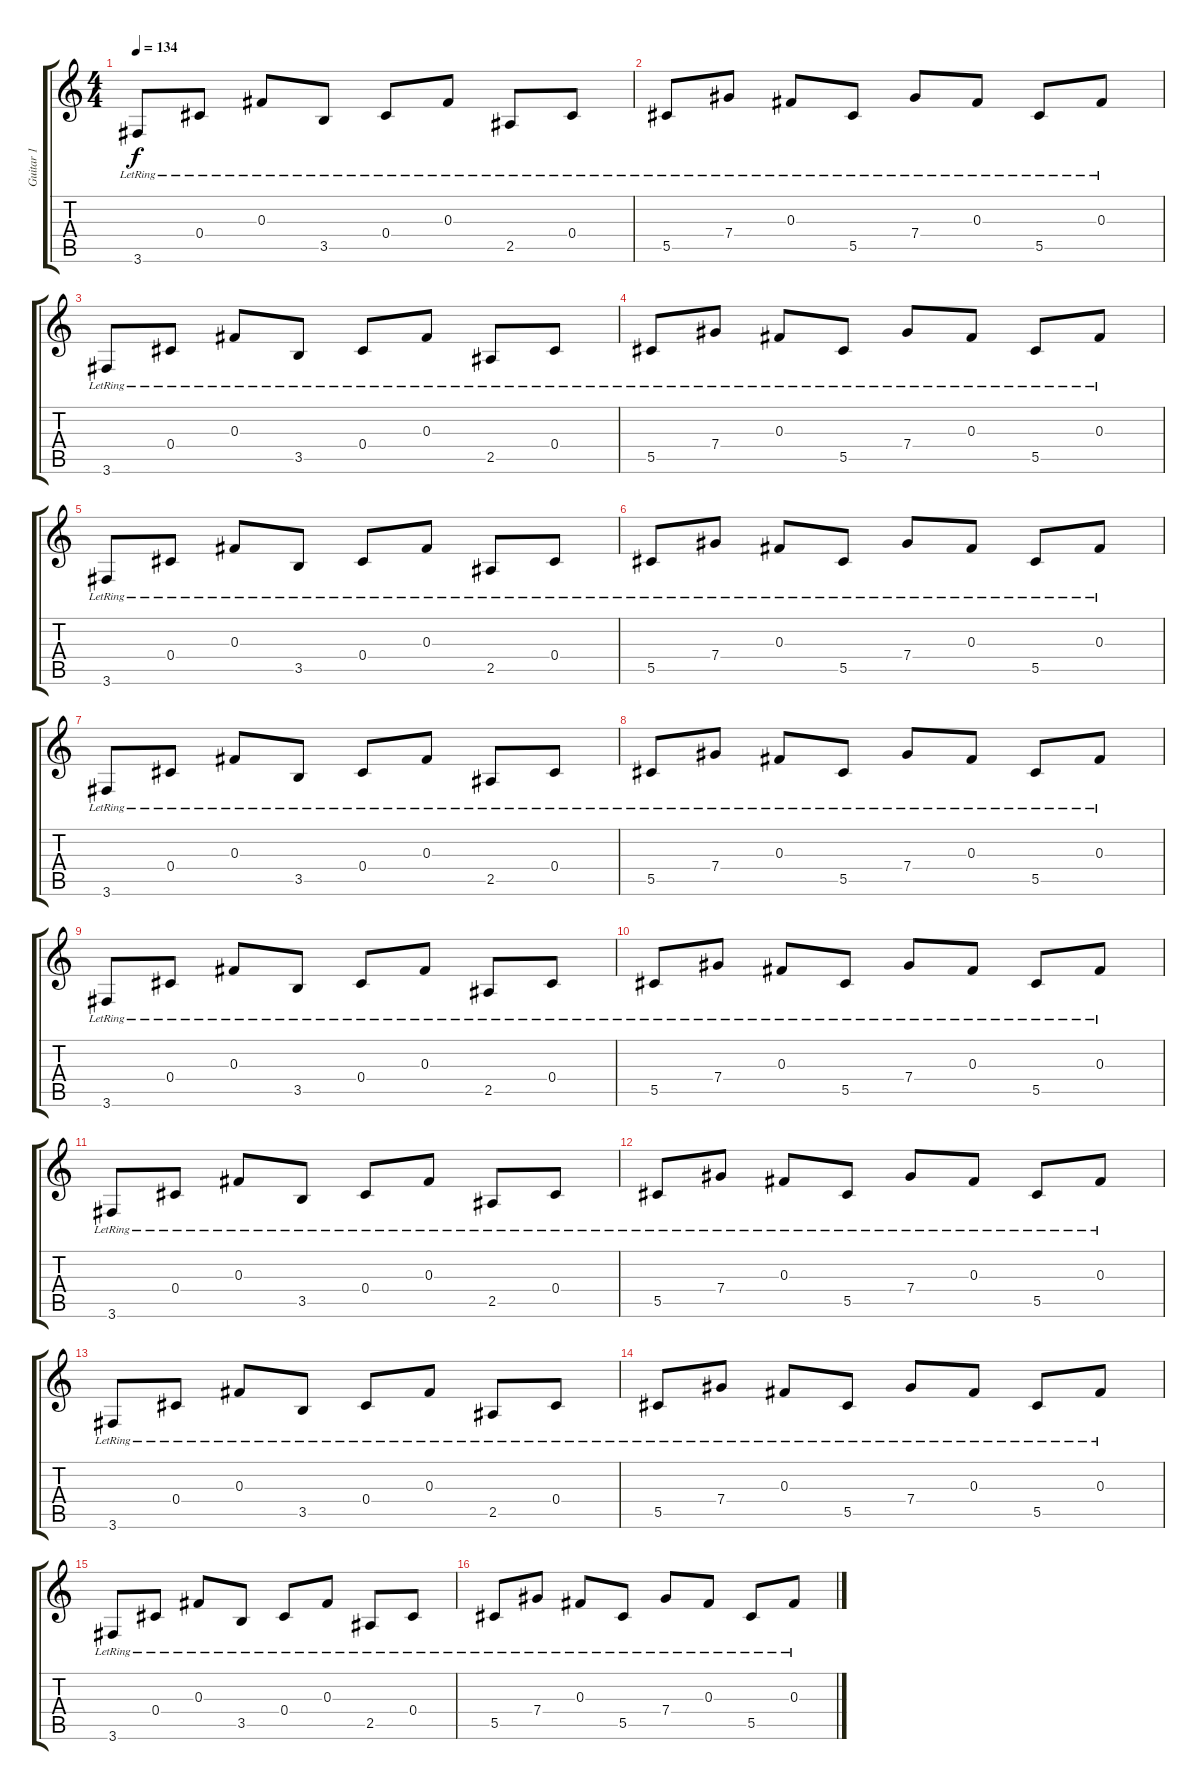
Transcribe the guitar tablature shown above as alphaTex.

\track ("Guitar 1" "Guitar 1") {instrument acousticguitarsteel}
\staff {score tabs}
\tuning (Eb4 Bb3 Gb3 Db3 Ab2 Eb2) {hide}
\ts (4 4)
\tempo 134
\clef g2
\ks c
3.6{lr}.8{dy f} 0.4{lr}.8 0.3{lr}.8 3.5{lr}.8 0.4{lr}.8 0.3{lr}.8 2.5{lr}.8 0.4{lr}.8 |
5.5{lr}.8 7.4{lr}.8 0.3{lr}.8 5.5{lr}.8 7.4{lr}.8 0.3{lr}.8 5.5{lr}.8 0.3{lr}.8 |
3.6{lr}.8 0.4{lr}.8 0.3{lr}.8 3.5{lr}.8 0.4{lr}.8 0.3{lr}.8 2.5{lr}.8 0.4{lr}.8 |
5.5{lr}.8 7.4{lr}.8 0.3{lr}.8 5.5{lr}.8 7.4{lr}.8 0.3{lr}.8 5.5{lr}.8 0.3{lr}.8 |
3.6{lr}.8 0.4{lr}.8 0.3{lr}.8 3.5{lr}.8 0.4{lr}.8 0.3{lr}.8 2.5{lr}.8 0.4{lr}.8 |
5.5{lr}.8 7.4{lr}.8 0.3{lr}.8 5.5{lr}.8 7.4{lr}.8 0.3{lr}.8 5.5{lr}.8 0.3{lr}.8 |
3.6{lr}.8 0.4{lr}.8 0.3{lr}.8 3.5{lr}.8 0.4{lr}.8 0.3{lr}.8 2.5{lr}.8 0.4{lr}.8 |
5.5{lr}.8 7.4{lr}.8 0.3{lr}.8 5.5{lr}.8 7.4{lr}.8 0.3{lr}.8 5.5{lr}.8 0.3{lr}.8 |
3.6{lr}.8 0.4{lr}.8 0.3{lr}.8 3.5{lr}.8 0.4{lr}.8 0.3{lr}.8 2.5{lr}.8 0.4{lr}.8 |
5.5{lr}.8 7.4{lr}.8 0.3{lr}.8 5.5{lr}.8 7.4{lr}.8 0.3{lr}.8 5.5{lr}.8 0.3{lr}.8 |
3.6{lr}.8 0.4{lr}.8 0.3{lr}.8 3.5{lr}.8 0.4{lr}.8 0.3{lr}.8 2.5{lr}.8 0.4{lr}.8 |
5.5{lr}.8 7.4{lr}.8 0.3{lr}.8 5.5{lr}.8 7.4{lr}.8 0.3{lr}.8 5.5{lr}.8 0.3{lr}.8 |
3.6{lr}.8 0.4{lr}.8 0.3{lr}.8 3.5{lr}.8 0.4{lr}.8 0.3{lr}.8 2.5{lr}.8 0.4{lr}.8 |
5.5{lr}.8 7.4{lr}.8 0.3{lr}.8 5.5{lr}.8 7.4{lr}.8 0.3{lr}.8 5.5{lr}.8 0.3{lr}.8 |
3.6{lr}.8 0.4{lr}.8 0.3{lr}.8 3.5{lr}.8 0.4{lr}.8 0.3{lr}.8 2.5{lr}.8 0.4{lr}.8 |
5.5{lr}.8 7.4{lr}.8 0.3{lr}.8 5.5{lr}.8 7.4{lr}.8 0.3{lr}.8 5.5{lr}.8 0.3{lr}.8
